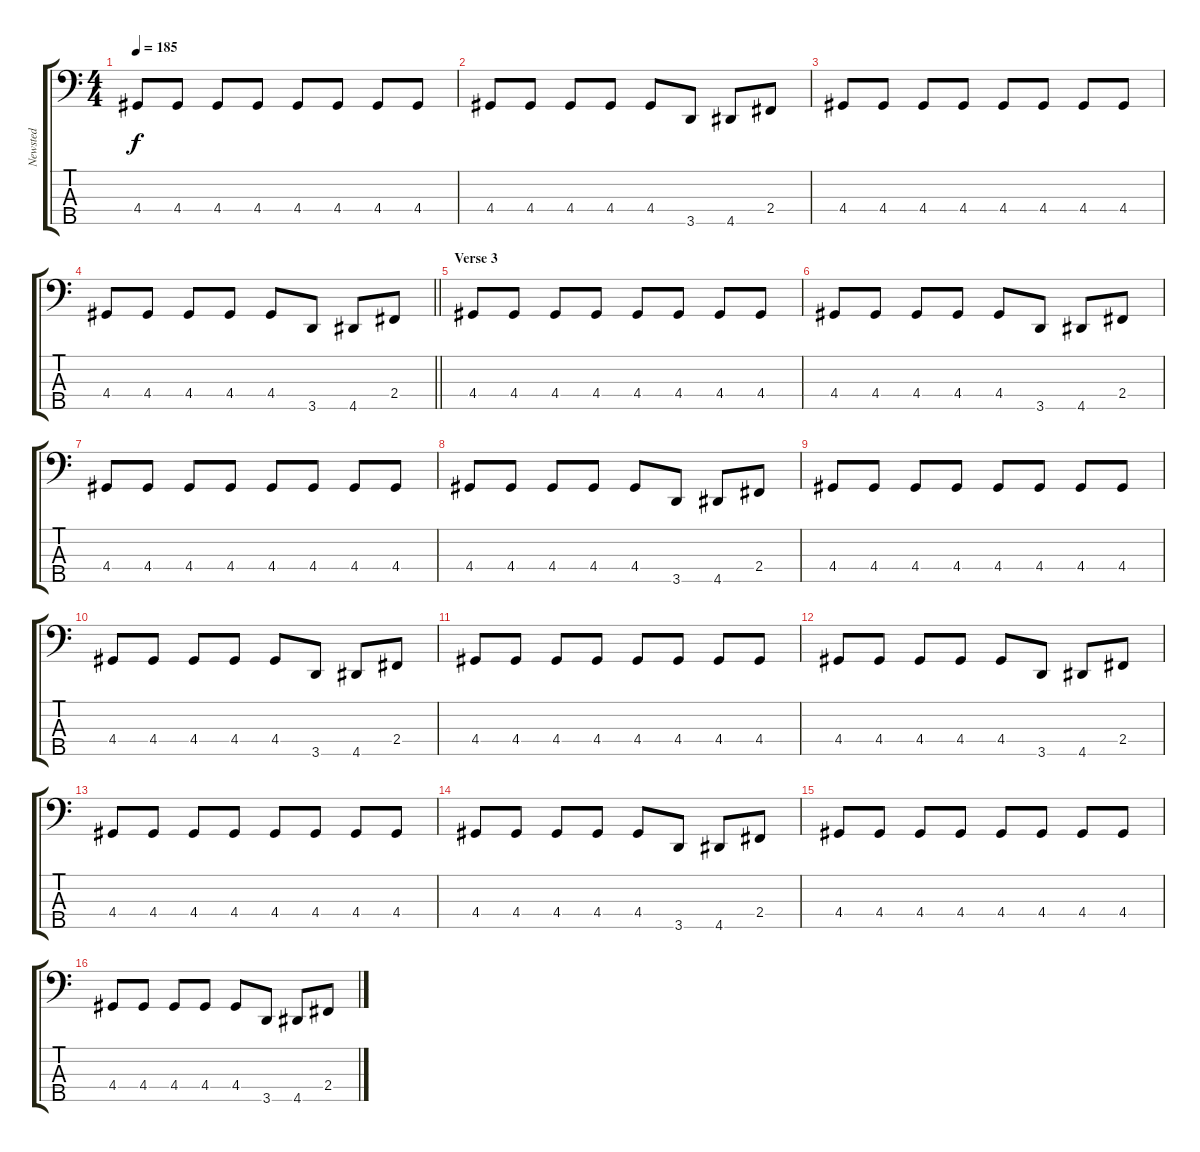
\track ("Newsted" "Newsted") {instrument fretlessbass}
\staff {score tabs}
\tuning (G2 D2 A1 E1 B0) {hide}
\ts (4 4)
\tempo 185
\clef f4
\ks c
4.4.8{dy f} 4.4.8 4.4.8 4.4.8 4.4.8 4.4.8 4.4.8 4.4.8 |
4.4.8 4.4.8 4.4.8 4.4.8 4.4.8 3.5.8 4.5.8 2.4.8 |
4.4.8 4.4.8 4.4.8 4.4.8 4.4.8 4.4.8 4.4.8 4.4.8 |
\barLineRight lightlight
4.4.8 4.4.8 4.4.8 4.4.8 4.4.8 3.5.8 4.5.8 2.4.8 |
\section ("" "Verse 3")
4.4.8 4.4.8 4.4.8 4.4.8 4.4.8 4.4.8 4.4.8 4.4.8 |
4.4.8 4.4.8 4.4.8 4.4.8 4.4.8 3.5.8 4.5.8 2.4.8 |
4.4.8 4.4.8 4.4.8 4.4.8 4.4.8 4.4.8 4.4.8 4.4.8 |
4.4.8 4.4.8 4.4.8 4.4.8 4.4.8 3.5.8 4.5.8 2.4.8 |
4.4.8 4.4.8 4.4.8 4.4.8 4.4.8 4.4.8 4.4.8 4.4.8 |
4.4.8 4.4.8 4.4.8 4.4.8 4.4.8 3.5.8 4.5.8 2.4.8 |
4.4.8 4.4.8 4.4.8 4.4.8 4.4.8 4.4.8 4.4.8 4.4.8 |
4.4.8 4.4.8 4.4.8 4.4.8 4.4.8 3.5.8 4.5.8 2.4.8 |
4.4.8 4.4.8 4.4.8 4.4.8 4.4.8 4.4.8 4.4.8 4.4.8 |
4.4.8 4.4.8 4.4.8 4.4.8 4.4.8 3.5.8 4.5.8 2.4.8 |
4.4.8 4.4.8 4.4.8 4.4.8 4.4.8 4.4.8 4.4.8 4.4.8 |
4.4.8 4.4.8 4.4.8 4.4.8 4.4.8 3.5.8 4.5.8 2.4.8
